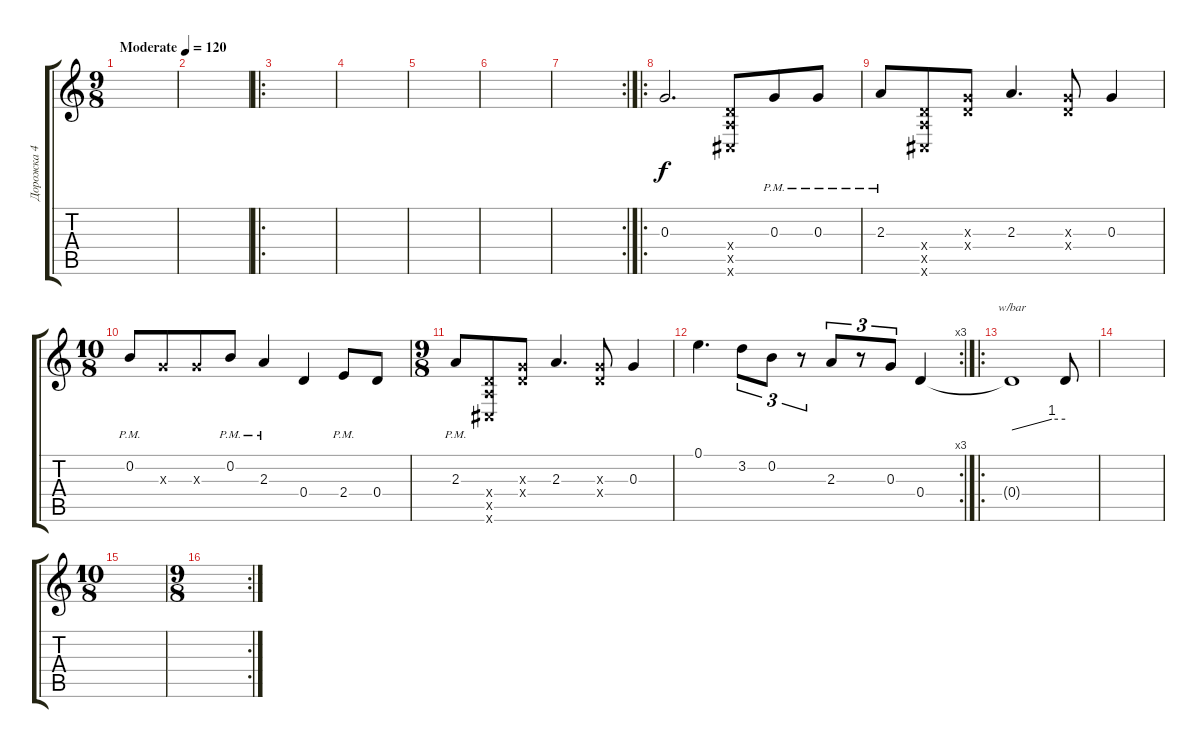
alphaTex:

\track ("Дорожка 4" "Дорожка 4") {instrument overdrivenguitar}
\staff {score tabs}
\tuning (E4 B3 G3 D3 A2 Db2) {hide}
\ts (9 8)
\tempo (120 "Moderate")
\clef g2
\ks c
|
|
\ro
|
|
|
|
\rc 2
|
\ro
0.3.2{d} (0.4{x} 0.5{x} 0.6{x}).8 0.3{pm}.8 0.3{pm}.8 |
2.3{pm}.8 (0.4{x} 0.5{x} 0.6{x}).8 (0.3{x} 0.4{x}).8 2.3.4{d} (0.3{x} 0.4{x}).8 0.3.4 |
\ts (10 8)
0.2{pm}.8 0.3{x}.8 0.3{x}.8 0.2{pm}.8 2.3{pm}.4 0.4.4 2.4{pm}.8 0.4.8 |
\ts (9 8)
2.3{pm}.8 (0.4{x} 0.5{x} 0.6{x}).8 (0.3{x} 0.4{x}).8 2.3.4{d} (0.3{x} 0.4{x}).8 0.3.4 |
\rc 3
0.1.4{d} 3.2.8{tu (3 2)} 0.2.8{tu (3 2)} r.8{tu (3 2)} 2.3.8{tu (3 2)} r.8{tu (3 2)} 0.3.8{tu (3 2)} 0.4.4 |
\ro
0.4{t}.1{tbe (custom default 0 0 45 4 60 4) volume 0} 0.4{t}.8 |
|
\ts (10 8)
|
\rc 2
\ts (9 8)
